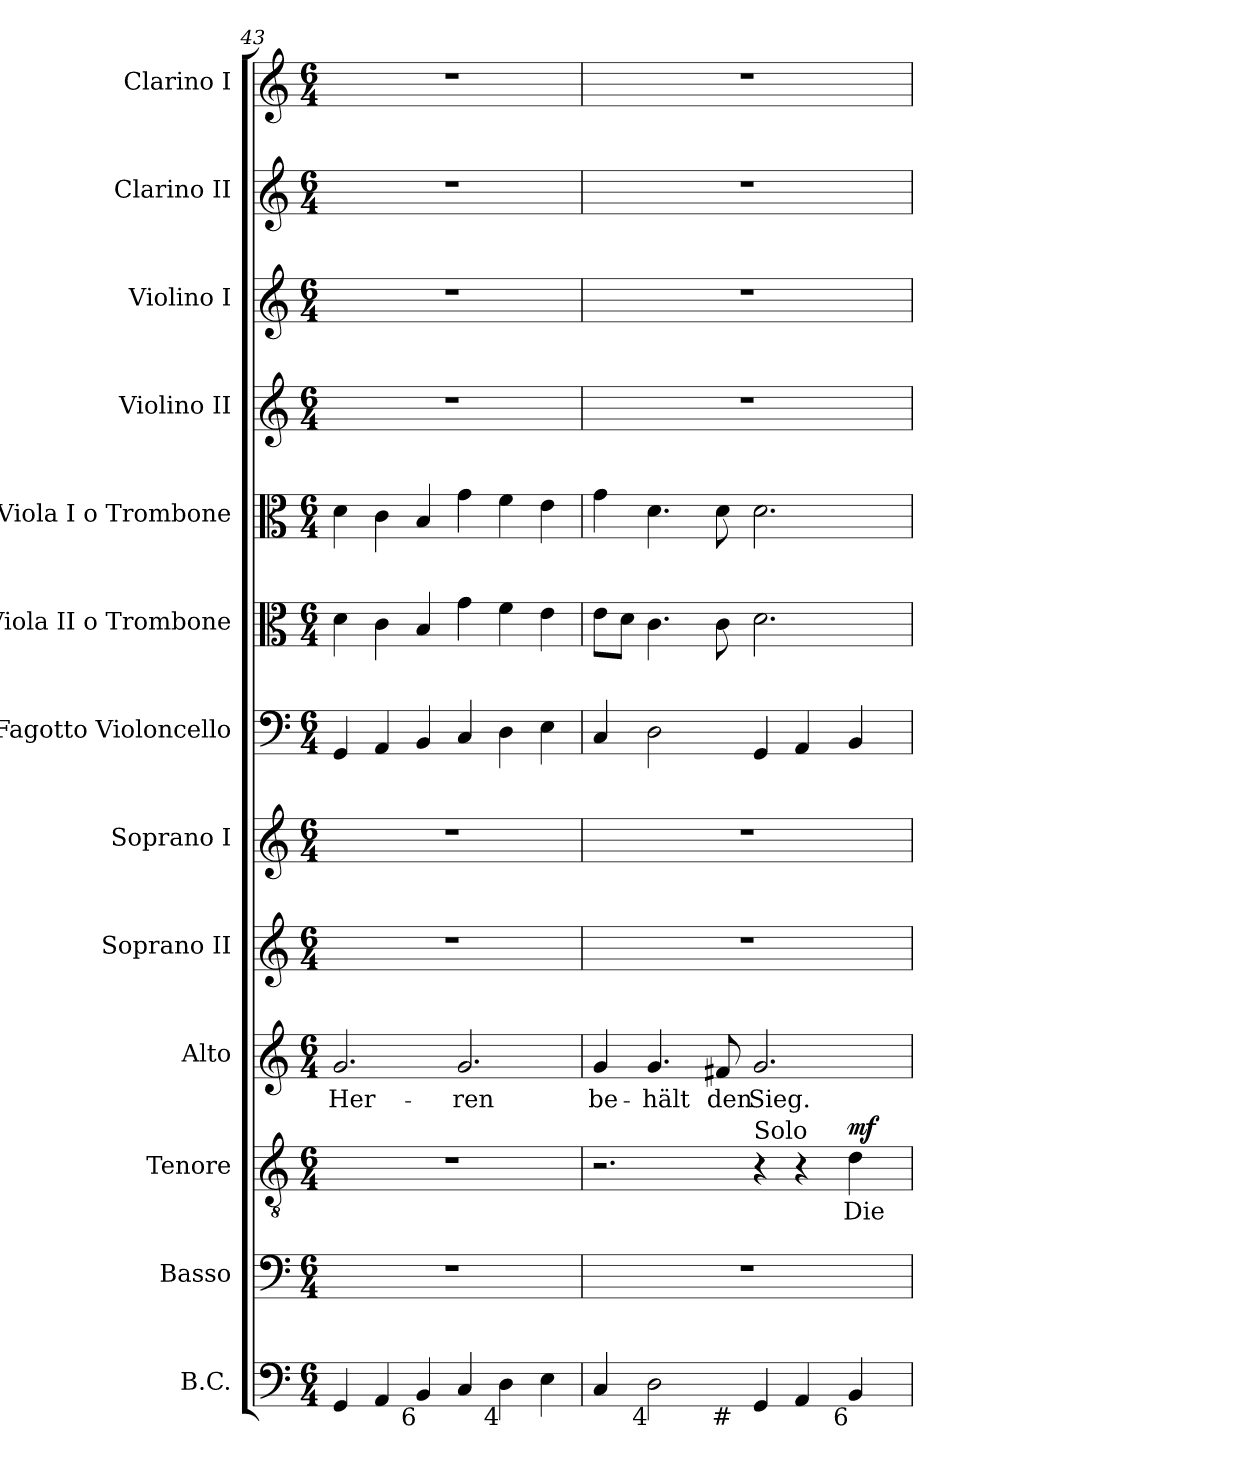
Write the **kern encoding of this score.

**kern	**kern	**kern	**text	**dynam	**kern	**text	**kern	**kern	**kern	**kern	**kern	**kern	**kern	**kern	**kern
*part13	*part12	*part11	*part11	*part11	*part10	*part10	*part9	*part8	*part7	*part6	*part5	*part4	*part3	*part2	*part1
*staff13	*staff12	*staff11	*staff11	*staff11	*staff10	*staff10	*staff9	*staff8	*staff7	*staff6	*staff5	*staff4	*staff3	*staff2	*staff1
*I"B.C.	*I"Basso	*I"Tenore	*	*	*I"Alto	*	*I"Soprano II	*I"Soprano I	*I"Fagotto Violoncello	*I"Viola II o Trombone	*I"Viola I o Trombone	*I"Violino II	*I"Violino I	*I"Clarino II	*I"Clarino I
*	*I'B.	*I'T.	*	*	*	*	*I'S.	*I'S.	*I'Fg.	*I'Vla.	*I'Vla.	*I'Vln. II	*I'Vln. I	*	*
*clefF4	*clefF4	*clefGv2	*	*	*clefG2	*	*clefG2	*clefG2	*clefF4	*clefC3	*clefC3	*clefG2	*clefG2	*clefG2	*clefG2
*	*	*ITrd7c12	*	*	*	*	*	*	*	*	*	*	*	*	*
*k[]	*k[]	*k[]	*	*	*k[]	*	*k[]	*k[]	*k[]	*k[]	*k[]	*k[]	*k[]	*k[]	*k[]
*C:	*C:	*C:	*	*	*C:	*	*C:	*C:	*C:	*C:	*C:	*C:	*C:	*C:	*C:
*M6/4	*M6/4	*M6/4	*	*	*M6/4	*	*M6/4	*M6/4	*M6/4	*M6/4	*M6/4	*M6/4	*M6/4	*M6/4	*M6/4
=43	=43	=43	=43	=43	=43	=43	=43	=43	=43	=43	=43	=43	=43	=43	=43
!	!LO:N:vis=1	!LO:N:vis=1	!	!	!	!	!	!	!	!	!	!	!	!	!
!	!	!	!	!	!	!LO:LY:b:color=#000000	!LO:N:vis=1	!LO:N:vis=1	!	!	!	!LO:N:vis=1	!LO:N:vis=1	!LO:N:vis=1	!LO:N:vis=1
4GGi/	1.r	1.r	.	.	2.gi/	Her-	1.r	1.r	4GGi/	4di\	4di\	1.r	1.r	1.r	1.r
4AAi/	.	.	.	.	.	.	.	.	4AAi/	4ci\	4ci\	.	.	.	.
!LO:TX:b:rj:t=6	!	!	!	!	!	!	!	!	!	!	!	!	!	!	!
4BBi/	.	.	.	.	.	.	.	.	4BBi/	4Bi/	4Bi/	.	.	.	.
!	!	!	!	!	!	!LO:LY:b:color=#000000	!	!	!	!	!	!	!	!	!
4Ci/	.	.	.	.	2.gi/	-ren	.	.	4Ci/	4gi\	4gi\	.	.	.	.
!LO:TX:b:rj:t=4	!	!	!	!	!	!	!	!	!	!	!	!	!	!	!
4Di\	.	.	.	.	.	.	.	.	4Di\	4fi\	4fi\	.	.	.	.
4Ei\	.	.	.	.	.	.	.	.	4Ei\	4ei\	4ei\	.	.	.	.
=44	=44	=44	=44	=44	=44	=44	=44	=44	=44	=44	=44	=44	=44	=44	=44
!	!LO:N:vis=1	!	!	!	!	!	!	!	!	!	!	!	!	!	!
!	!	!	!	!	!	!LO:LY:b:color=#000000	!LO:N:vis=1	!LO:N:vis=1	!	!	!	!LO:N:vis=1	!LO:N:vis=1	!LO:N:vis=1	!LO:N:vis=1
*^	*	*	*	*	*	*	*	*	*	*	*	*	*	*	*
4Ci/	2ryy	1.r	2.r	.	.	4gi/	be-	1.r	1.r	4Ci/	8ei\L	4gi\	1.r	1.r	1.r	1.r
.	.	.	.	.	.	.	.	.	.	.	8di\J	.	.	.	.	.
!LO:TX:b:rj:t=4	!	!	!	!	!	!	!	!	!	!	!	!	!	!	!	!
!	!	!	!	!	!	!	!LO:LY:b:color=#000000	!	!	!	!	!	!	!	!	!
2Di\	.	.	.	.	.	4.gi/	-hält	.	.	2Di\	4.ci\	4.di\	.	.	.	.
.	8ryy	.	.	.	.	.	.	.	.	.	.	.	.	.	.	.
!	!	!	!	!	!	!	!LO:LY:b:color=#000000	!	!	!	!	!	!	!	!	!
.	32ryy	.	.	.	.	8f#Xi/	den	.	.	.	8ci\	8di\	.	.	.	.
.	256..ryy	.	.	.	.	.	.	.	.	.	.	.	.	.	.	.
!	!LO:TX:b:rj:t=#	!	!	!	!	!	!	!	!	!	!	!	!	!	!	!
.	2ryy	.	.	.	.	.	.	.	.	.	.	.	.	.	.	.
!	!	!	!LO:TX:a:t=Solo	!	!	!	!	!	!	!	!	!	!	!	!	!
!	!	!	!	!	!	!	!LO:LY:b:color=#000000	!	!	!	!	!	!	!	!	!
4GGi/	.	.	4r	.	.	2.gi/	Sieg.	.	.	4GGi/	2.di\	2.di\	.	.	.	.
4AAi/	.	.	4r	.	.	.	.	.	.	4AAi/	.	.	.	.	.	.
.	4ryy	.	.	.	.	.	.	.	.	.	.	.	.	.	.	.
!LO:TX:b:rj:t=6	!	!	!	!	!	!	!	!	!	!	!	!	!	!	!	!
!	!	!	!	!LO:LY:b:color=#000000	!	!	!	!	!	!	!	!	!	!	!	!
4BBi/	.	.	4Di\	Die	mf	.	.	.	.	4BBi/	.	.	.	.	.	.
.	16ryy	.	.	.	.	.	.	.	.	.	.	.	.	.	.	.
.	64ryy	.	.	.	.	.	.	.	.	.	.	.	.	.	.	.
.	128ryy	.	.	.	.	.	.	.	.	.	.	.	.	.	.	.
.	1024ryy	.	.	.	.	.	.	.	.	.	.	.	.	.	.	.
*v	*v	*	*	*	*	*	*	*	*	*	*	*	*	*	*	*
=	=	=	=	=	=	=	=	=	=	=	=	=	=	=	=
*-	*-	*-	*-	*-	*-	*-	*-	*-	*-	*-	*-	*-	*-	*-	*-
